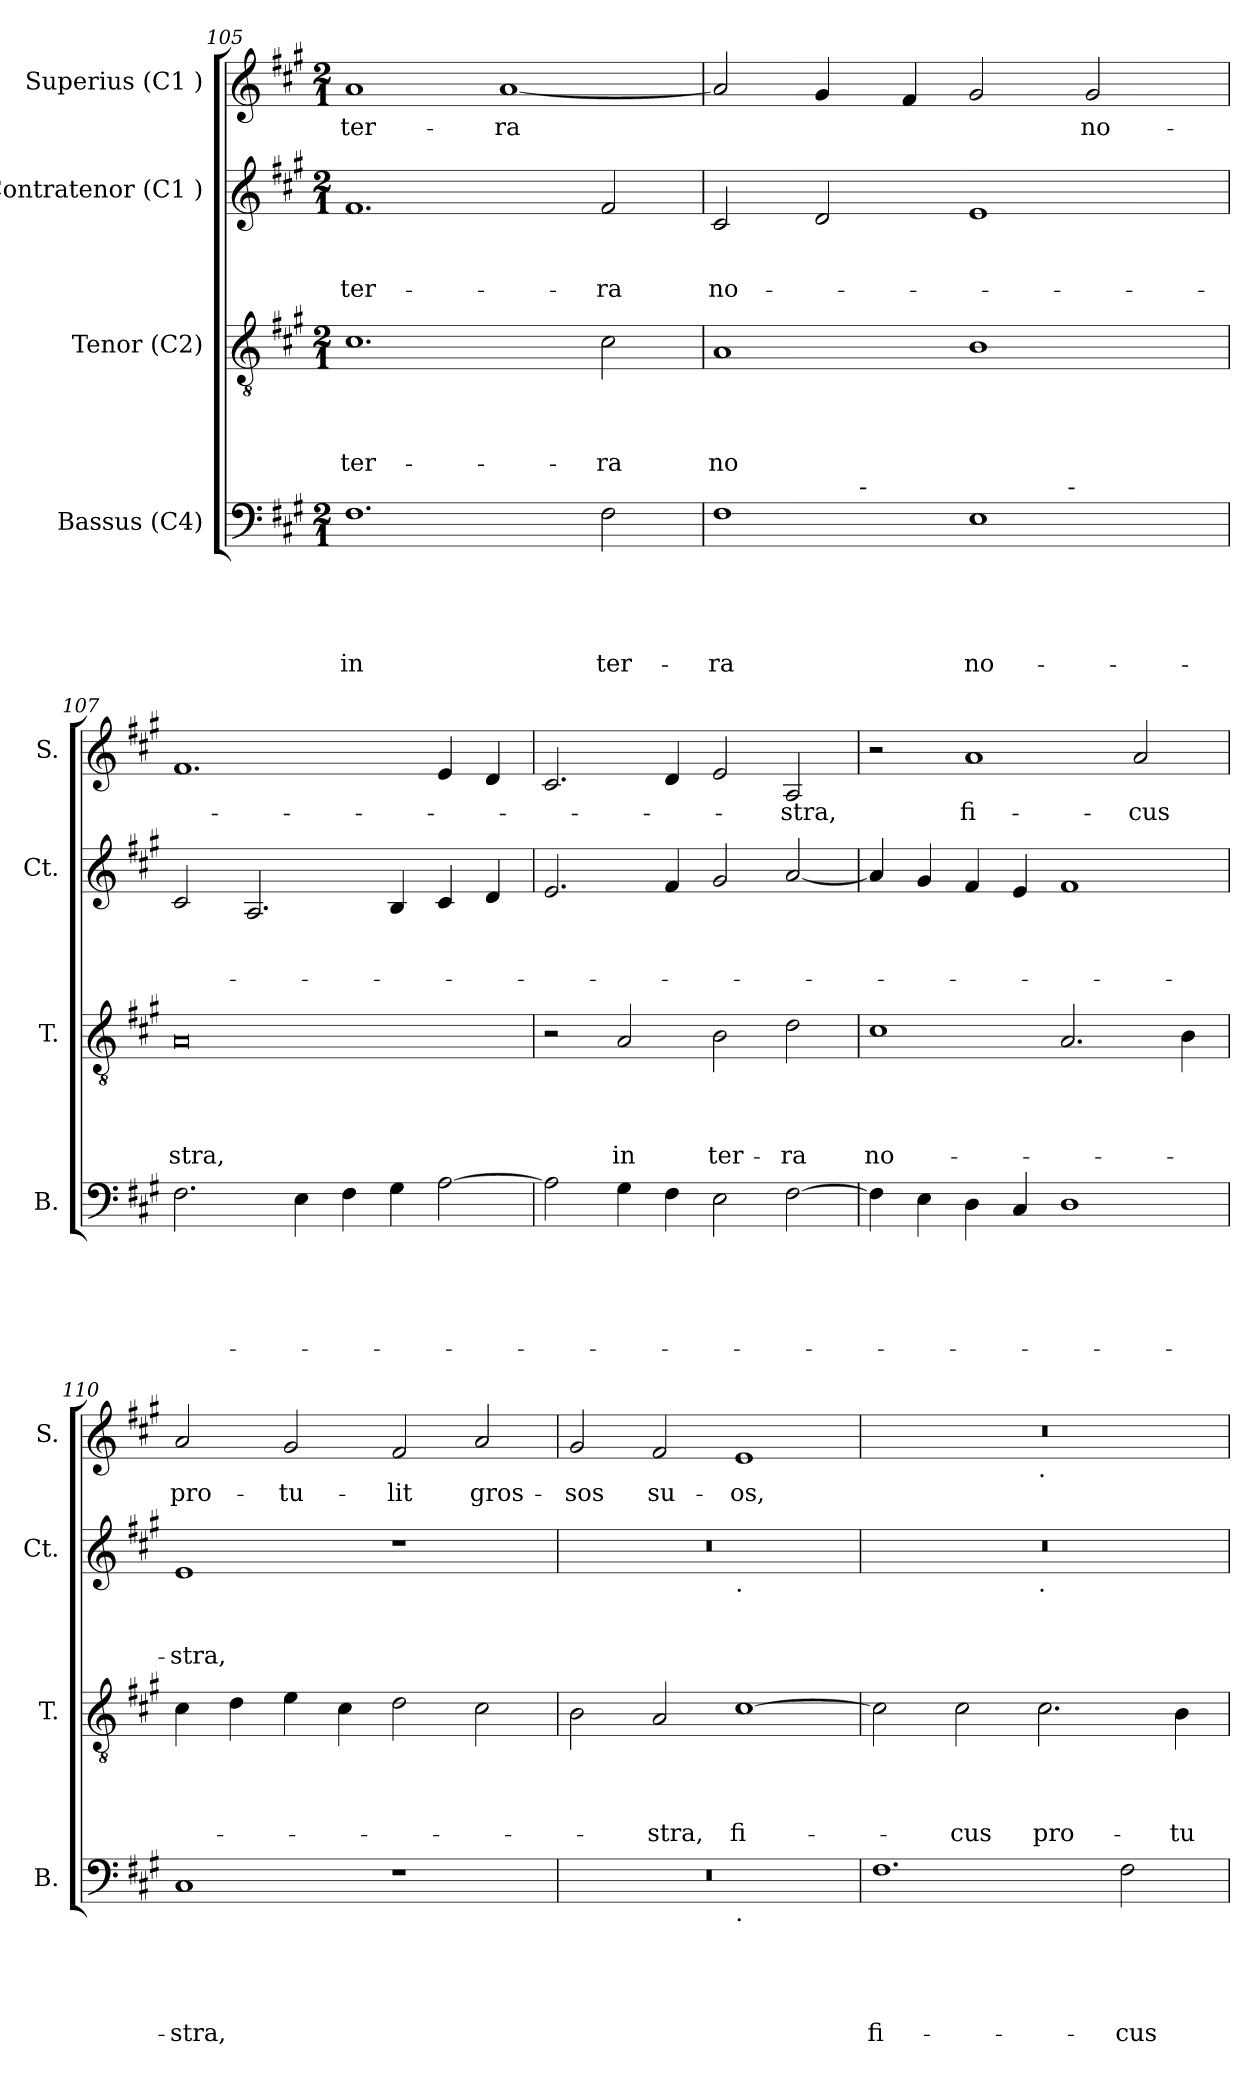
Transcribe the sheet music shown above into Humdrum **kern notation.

**kern	**text	**text	**text	**text	**text	**kern	**text	**text	**text	**text	**kern	**text	**text	**text	**kern	**text
*part4	*part4	*part4	*part4	*part4	*part4	*part3	*part3	*part3	*part3	*part3	*part2	*part2	*part2	*part2	*part1	*part1
*staff4	*staff4	*staff4	*staff4	*staff4	*staff4	*staff3	*staff3	*staff3	*staff3	*staff3	*staff2	*staff2	*staff2	*staff2	*staff1	*staff1
*I"Bassus (C4)	*	*	*	*	*	*I"Tenor (C2)	*	*	*	*	*I"Contratenor (C1 )	*	*	*	*I"Superius (C1 )	*
*I'B.	*	*	*	*	*	*I'T.	*	*	*	*	*I'Ct.	*	*	*	*I'S.	*
*clefF4	*	*	*	*	*	*clefGv2	*	*	*	*	*clefG2	*	*	*	*clefG2	*
*k[f#c#g#]	*	*	*	*	*	*k[f#c#g#]	*	*	*	*	*k[f#c#g#]	*	*	*	*k[f#c#g#]	*
*A:	*	*	*	*	*	*A:	*	*	*	*	*A:	*	*	*	*A:	*
*M2/1	*	*	*	*	*	*M2/1	*	*	*	*	*M2/1	*	*	*	*M2/1	*
=105	=105	=105	=105	=105	=105	=105	=105	=105	=105	=105	=105	=105	=105	=105	=105	=105
!	!	!	!	!	!LO:LY:b	!	!	!	!	!LO:LY:b	!	!	!	!LO:LY:b	!	!LO:LY:b
1.F#	.	.	.	.	in	1.c#	.	.	.	ter-	1.f#	.	.	ter-	1a	ter-
!	!	!	!	!	!	!	!	!	!	!	!	!	!	!	!	!LO:LY:b
.	.	.	.	.	.	.	.	.	.	.	.	.	.	.	[>1a	-ra
!	!	!	!	!	!LO:LY:b	!	!	!	!	!LO:LY:b	!	!	!	!LO:LY:b	!	!
2F#\	.	.	.	.	ter-	2c#\	.	.	.	-ra	2f#/	.	.	-ra	.	.
!!LO:PB:g=z
=106	=106	=106	=106	=106	=106	=106	=106	=106	=106	=106	=106	=106	=106	=106	=106	=106
!	!	!	!	!	!LO:LY:b	!	!	!	!	!LO:LY:b	!	!	!	!LO:LY:b	!	!
*^	*	*	*	*	*	*	*	*	*	*	*	*	*	*	*	*
*	*^	*	*	*	*	*	*	*	*	*	*	*	*	*	*	*	*
1F#	2ryy	1ryy	.	.	.	.	-ra	1A	.	.	.	no	2c#/	.	.	no-	2a/]	.
.	8ryy	.	.	.	.	.	.	.	.	.	.	.	2d/	.	.	.	4g#/	.
!	!LO:TX:a:t=-	!	!	!	!	!	!	!	!	!	!	!	!	!	!	!	!	!
.	1ryy	.	.	.	.	.	.	.	.	.	.	.	.	.	.	.	.	.
.	.	.	.	.	.	.	.	.	.	.	.	.	.	.	.	.	4f#/	.
!	!	!	!	!	!	!	!LO:LY:b	!	!	!	!	!	!	!	!	!	!	!
1E	.	4...ryy	.	.	.	.	no-	1B	.	.	.	.	1e	.	.	.	2g#/	.
!	!	!LO:TX:a:t=-	!	!	!	!	!	!	!	!	!	!	!	!	!	!	!	!
.	.	2ryy	.	.	.	.	.	.	.	.	.	.	.	.	.	.	.	.
!	!	!	!	!	!	!	!	!	!	!	!	!	!	!	!	!	!	!LO:LY:b
.	.	.	.	.	.	.	.	.	.	.	.	.	.	.	.	.	2g#/	no-
.	4.ryy	.	.	.	.	.	.	.	.	.	.	.	.	.	.	.	.	.
.	.	32ryy	.	.	.	.	.	.	.	.	.	.	.	.	.	.	.	.
=107	=107	=107	=107	=107	=107	=107	=107	=107	=107	=107	=107	=107	=107	=107	=107	=107	=107	=107
!	!	!	!	!	!	!	!	!	!	!	!	!LO:LY:b	!	!	!	!	!	!
*v	*v	*v	*	*	*	*	*	*	*	*	*	*	*	*	*	*	*	*
2.F#\	.	.	.	.	.	0A	.	.	.	stra,	2c#/	.	.	.	1.f#	.
.	.	.	.	.	.	.	.	.	.	.	2.A/	.	.	.	.	.
4E\	.	.	.	.	.	.	.	.	.	.	.	.	.	.	.	.
4F#\	.	.	.	.	.	.	.	.	.	.	.	.	.	.	.	.
4G#\	.	.	.	.	.	.	.	.	.	.	4B/	.	.	.	.	.
[>2A\	.	.	.	.	.	.	.	.	.	.	4c#/	.	.	.	4e/	.
.	.	.	.	.	.	.	.	.	.	.	4d/	.	.	.	4d/	.
=108	=108	=108	=108	=108	=108	=108	=108	=108	=108	=108	=108	=108	=108	=108	=108	=108
2A\]	.	.	.	.	.	2r	.	.	.	.	2.e/	.	.	.	2.c#/	.
!	!	!	!	!	!	!	!	!	!	!LO:LY:b	!	!	!	!	!	!
4G#\	.	.	.	.	.	2A/	.	.	.	in	.	.	.	.	.	.
4F#\	.	.	.	.	.	.	.	.	.	.	4f#/	.	.	.	4d/	.
!	!	!	!	!	!	!	!	!	!	!LO:LY:b	!	!	!	!	!	!
2E\	.	.	.	.	.	2B\	.	.	.	ter-	2g#/	.	.	.	2e/	.
!	!	!	!	!	!	!	!	!	!	!LO:LY:b	!	!	!	!	!	!LO:LY:b
[>2F#\	.	.	.	.	.	2d\	.	.	.	-ra	[<2a/	.	.	.	2A/	-stra,
=109	=109	=109	=109	=109	=109	=109	=109	=109	=109	=109	=109	=109	=109	=109	=109	=109
!	!	!	!	!	!	!	!	!	!	!LO:LY:b	!	!	!	!	!	!
4F#\]	.	.	.	.	.	1c#	.	.	.	no-	4a/]	.	.	.	2r	.
4E\	.	.	.	.	.	.	.	.	.	.	4g#/	.	.	.	.	.
!	!	!	!	!	!	!	!	!	!	!	!	!	!	!	!	!LO:LY:b
4D\	.	.	.	.	.	.	.	.	.	.	4f#/	.	.	.	1a	fi-
4C#/	.	.	.	.	.	.	.	.	.	.	4e/	.	.	.	.	.
1D	.	.	.	.	.	2.A/	.	.	.	.	1f#	.	.	.	.	.
!	!	!	!	!	!	!	!	!	!	!	!	!	!	!	!	!LO:LY:b
.	.	.	.	.	.	.	.	.	.	.	.	.	.	.	2a/	-cus
.	.	.	.	.	.	4B\	.	.	.	.	.	.	.	.	.	.
!!LO:LB:g=z
=110	=110	=110	=110	=110	=110	=110	=110	=110	=110	=110	=110	=110	=110	=110	=110	=110
!	!	!	!	!	!LO:LY:b	!	!	!	!	!	!	!	!	!LO:LY:b	!	!LO:LY:b
1C#	.	.	.	.	-stra,	4c#\	.	.	.	.	1e	.	.	-stra,	2a/	pro-
.	.	.	.	.	.	4d\	.	.	.	.	.	.	.	.	.	.
!	!	!	!	!	!	!	!	!	!	!	!	!	!	!	!	!LO:LY:b
.	.	.	.	.	.	4e\	.	.	.	.	.	.	.	.	2g#/	-tu-
.	.	.	.	.	.	4c#\	.	.	.	.	.	.	.	.	.	.
!	!	!	!	!	!	!	!	!	!	!	!	!	!	!	!	!LO:LY:b
1r	.	.	.	.	.	2d\	.	.	.	.	1r	.	.	.	2f#/	-lit
!	!	!	!	!	!	!	!	!	!	!	!	!	!	!	!	!LO:LY:b
.	.	.	.	.	.	2c#\	.	.	.	.	.	.	.	.	2a/	gros-
=111	=111	=111	=111	=111	=111	=111	=111	=111	=111	=111	=111	=111	=111	=111	=111	=111
!	!	!	!	!	!	!	!	!	!	!	!	!	!	!	!	!LO:LY:b
*^	*	*	*	*	*	*	*	*	*	*	*^	*	*	*	*	*
0r	1ryy	.	.	.	.	.	2B\	.	.	.	.	0r	1ryy	.	.	.	2g#/	-sos
!	!	!	!	!	!	!	!	!	!	!	!LO:LY:b	!	!	!	!	!	!	!LO:LY:b
.	.	.	.	.	.	.	2A/	.	.	.	-stra,	.	.	.	.	.	2f#/	su-
!	!	!	!	!	!	!	!	!	!	!	!	!	!LO:TX:b:t=.	!	!	!	!	!
!	!LO:TX:b:t=.	!	!	!	!	!	!	!	!	!	!	!	!	!	!	!	!	!
!	!	!	!	!	!	!	!	!	!	!	!LO:LY:b	!	!	!	!	!	!	!LO:LY:b
.	1ryy	.	.	.	.	.	[>1c#	.	.	.	fi-	.	1ryy	.	.	.	1e	-os,
=112	=112	=112	=112	=112	=112	=112	=112	=112	=112	=112	=112	=112	=112	=112	=112	=112	=112	=112
!	!	!	!	!	!	!LO:LY:b	!	!	!	!	!	!	!	!	!	!	!	!
*v	*v	*	*	*	*	*	*	*	*	*	*	*	*	*	*	*	*^	*
1.F#	.	.	.	.	fi-	2c#\]	.	.	.	.	0r	1ryy	.	.	.	0r	1ryy	.
!	!	!	!	!	!	!	!	!	!	!LO:LY:b	!	!	!	!	!	!	!	!
.	.	.	.	.	.	2c#\	.	.	.	-cus	.	.	.	.	.	.	.	.
!	!	!	!	!	!	!	!	!	!	!	!	!	!	!	!	!	!LO:TX:b:t=.	!
!	!	!	!	!	!	!	!	!	!	!	!	!LO:TX:b:t=.	!	!	!	!	!	!
!	!	!	!	!	!	!	!	!	!	!LO:LY:b	!	!	!	!	!	!	!	!
.	.	.	.	.	.	2.c#\	.	.	.	pro-	.	1ryy	.	.	.	.	1ryy	.
!	!	!	!	!	!LO:LY:b	!	!	!	!	!	!	!	!	!	!	!	!	!
2F#\	.	.	.	.	-cus	.	.	.	.	.	.	.	.	.	.	.	.	.
!	!	!	!	!	!	!	!	!	!	!LO:LY:b	!	!	!	!	!	!	!	!
.	.	.	.	.	.	4B\	.	.	.	-tu-	.	.	.	.	.	.	.	.
*	*	*	*	*	*	*	*	*	*	*	*v	*v	*	*	*	*	*	*
*	*	*	*	*	*	*	*	*	*	*	*	*	*	*	*v	*v	*
=	=	=	=	=	=	=	=	=	=	=	=	=	=	=	=	=
*-	*-	*-	*-	*-	*-	*-	*-	*-	*-	*-	*-	*-	*-	*-	*-	*-
